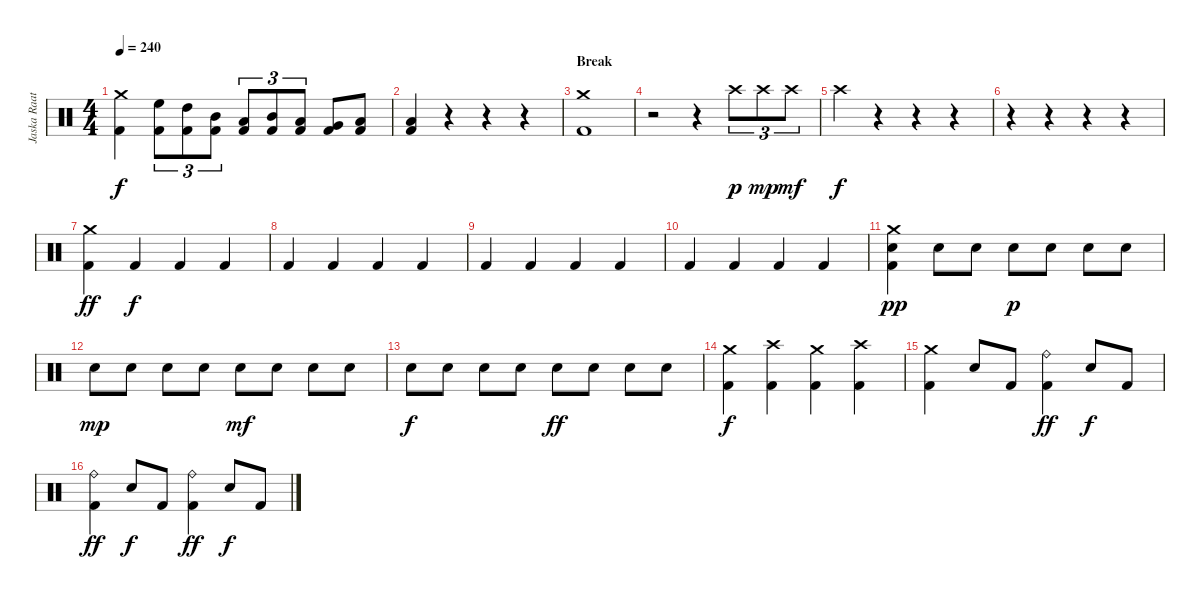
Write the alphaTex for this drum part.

\track ("Jaska Raatikainen" "Jaska Raat") {instrument percussion}
\staff {score}
\articulation defaults
\ts (4 4)
\tempo 240
\clef neutral
\ks c
("Crash medium (hit)" "Kick (hit) 2").4{dy f} ("High Floor Tom (hit)" "Kick (hit) 2").8{tu (3 2)} ("High Tom (hit)" "Kick (hit) 2").8{tu (3 2)} ("Mid Tom (hit)" "Kick (hit) 2").8{tu (3 2)} ("Low Tom (hit)" "Kick (hit) 2").8{tu (3 2)} ("Mid Tom (hit)" "Kick (hit) 2").8{tu (3 2)} ("Low Tom (hit)" "Kick (hit) 2").8{tu (3 2)} ("Very Low Tom (hit)" "Kick (hit) 2").8 ("Low Floor Tom (hit)" "Kick (hit) 2").8 |
("Low Floor Tom (hit)" "Kick (hit) 2").4 r.4 r.4 r.4 |
\section ("" "Break")
("Crash medium (hit)" "Kick (hit) 2").1 |
r.2 r.4 "Crash high (hit)".8{tu (3 2) dy p} "Crash high (hit)".8{tu (3 2) dy mp} "Crash high (hit)".8{tu (3 2) dy mf} |
"Crash high (hit)".4{dy f} r.4 r.4 r.4 |
r.4 r.4 r.4 r.4 |
("Crash medium (hit)" "Kick (hit) 2").4{dy ff} "Kick (hit) 2".4{dy f} "Kick (hit) 2".4 "Kick (hit) 2".4 |
"Kick (hit) 2".4 "Kick (hit) 2".4 "Kick (hit) 2".4 "Kick (hit) 2".4 |
"Kick (hit) 2".4 "Kick (hit) 2".4 "Kick (hit) 2".4 "Kick (hit) 2".4 |
"Kick (hit) 2".4 "Kick (hit) 2".4 "Kick (hit) 2".4 "Kick (hit) 2".4 |
("Crash medium (hit)" "Snare (hit) 2" "Kick (hit) 2").4{dy pp} "Snare (hit) 2".8 "Snare (hit) 2".8 "Snare (hit) 2".8{dy p} "Snare (hit) 2".8 "Snare (hit) 2".8 "Snare (hit) 2".8 |
"Snare (hit) 2".8{dy mp} "Snare (hit) 2".8 "Snare (hit) 2".8 "Snare (hit) 2".8 "Snare (hit) 2".8{dy mf} "Snare (hit) 2".8 "Snare (hit) 2".8 "Snare (hit) 2".8 |
"Snare (hit) 2".8{dy f} "Snare (hit) 2".8 "Snare (hit) 2".8 "Snare (hit) 2".8 "Snare (hit) 2".8{dy ff} "Snare (hit) 2".8 "Snare (hit) 2".8 "Snare (hit) 2".8 |
("Crash medium (hit)" "Kick (hit) 2").4{dy f} ("Crash high (hit)" "Kick (hit) 2").4 ("Crash medium (hit)" "Kick (hit) 2").4 ("Crash high (hit)" "Kick (hit) 2").4 |
("Crash medium (hit)" "Kick (hit) 2").4 "Snare (hit) 2".8 "Kick (hit) 2".8 ("Ride (bell)" "Kick (hit) 2").4{dy ff} "Snare (hit) 2".8{dy f} "Kick (hit) 2".8 |
("Ride (bell)" "Kick (hit) 2").4{dy ff} "Snare (hit) 2".8{dy f} "Kick (hit) 2".8 ("Ride (bell)" "Kick (hit) 2").4{dy ff} "Snare (hit) 2".8{dy f} "Kick (hit) 2".8
